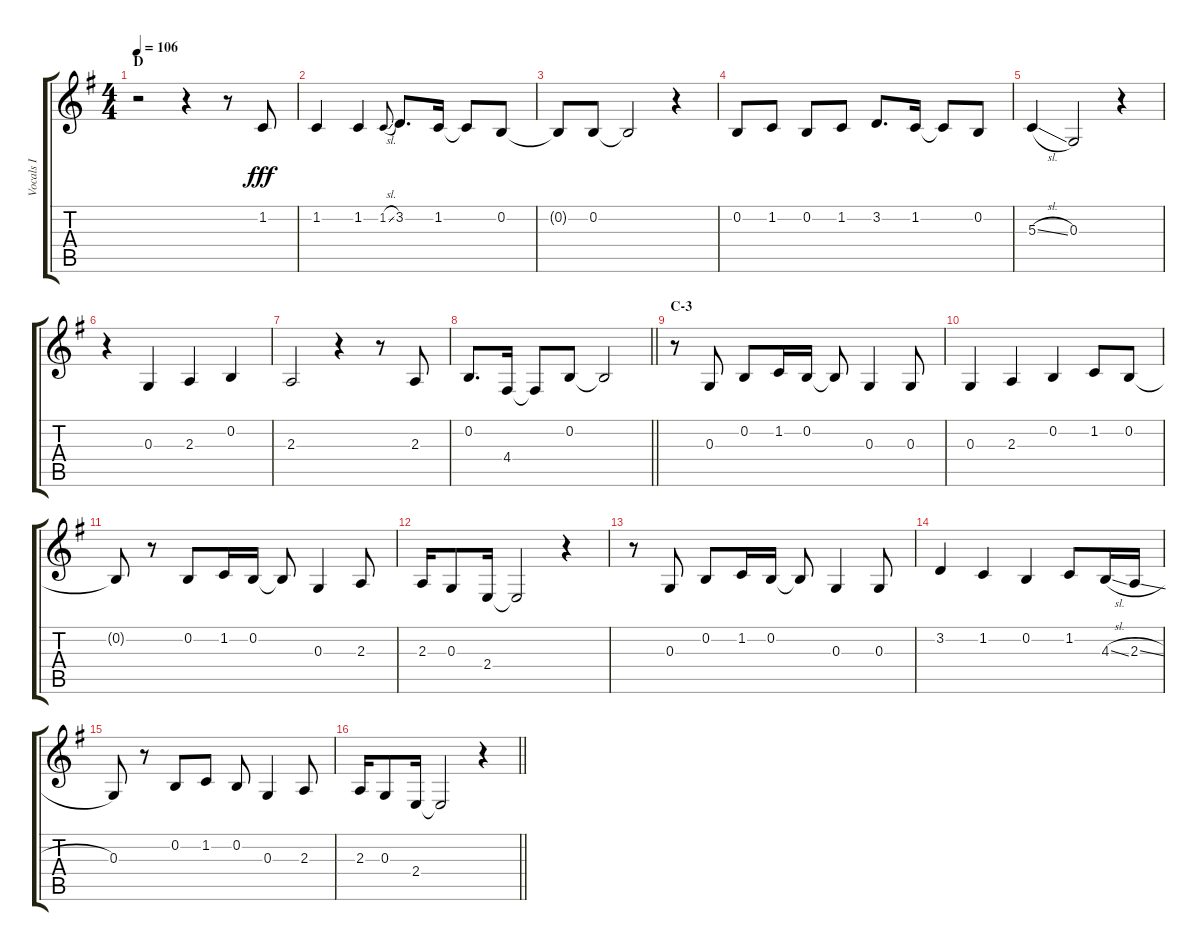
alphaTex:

\track ("Vocals I" "Vocals I") {instrument voiceoohs}
\staff {score tabs}
\tuning (E4 B3 G3 D3 A2 E2) {hide}
\ts (4 4)
\section ("" "D")
\tempo 106
\clef g2
\ks g
r.2{dy fff} r.4 r.8 1.2.8 |
1.2.4 1.2.4 1.2{sl}.8{gr onbeat} 3.2.8{d} 1.2.16 1.2{t}.8 0.2.8 |
0.2{t}.8 0.2.8 0.2{t}.2 r.4 |
0.2.8 1.2.8 0.2.8 1.2.8 3.2.8{d} 1.2.16 1.2{t}.8 0.2.8 |
5.3{sl}.4 0.3.2 r.4 |
r.4 0.3.4 2.3.4 0.2.4 |
2.3.2 r.4 r.8 2.3.8 |
\barLineRight lightlight
0.2.8{d} 4.4.16 4.4{t}.8 0.2.8 0.2{t}.2 |
\section ("" "C-3")
r.8 0.3.8 0.2.8 1.2.16 0.2.16 0.2{t}.8 0.3.4 0.3.8 |
0.3.4 2.3.4 0.2.4 1.2.8 0.2.8 |
0.2{t}.8 r.8 0.2.8 1.2.16 0.2.16 0.2{t}.8 0.3.4 2.3.8 |
2.3.16 0.3.8 2.4.16 2.4{t}.2 r.4 |
r.8 0.3.8 0.2.8 1.2.16 0.2.16 0.2{t}.8 0.3.4 0.3.8 |
3.2.4 1.2.4 0.2.4 1.2.8 4.3{sl}.16 2.3{sl}.16 |
0.3.8 r.8 0.2.8 1.2.8 0.2.8 0.3.4 2.3.8 |
\barLineRight lightlight
2.3.16 0.3.8 2.4.16 2.4{t}.2 r.4
